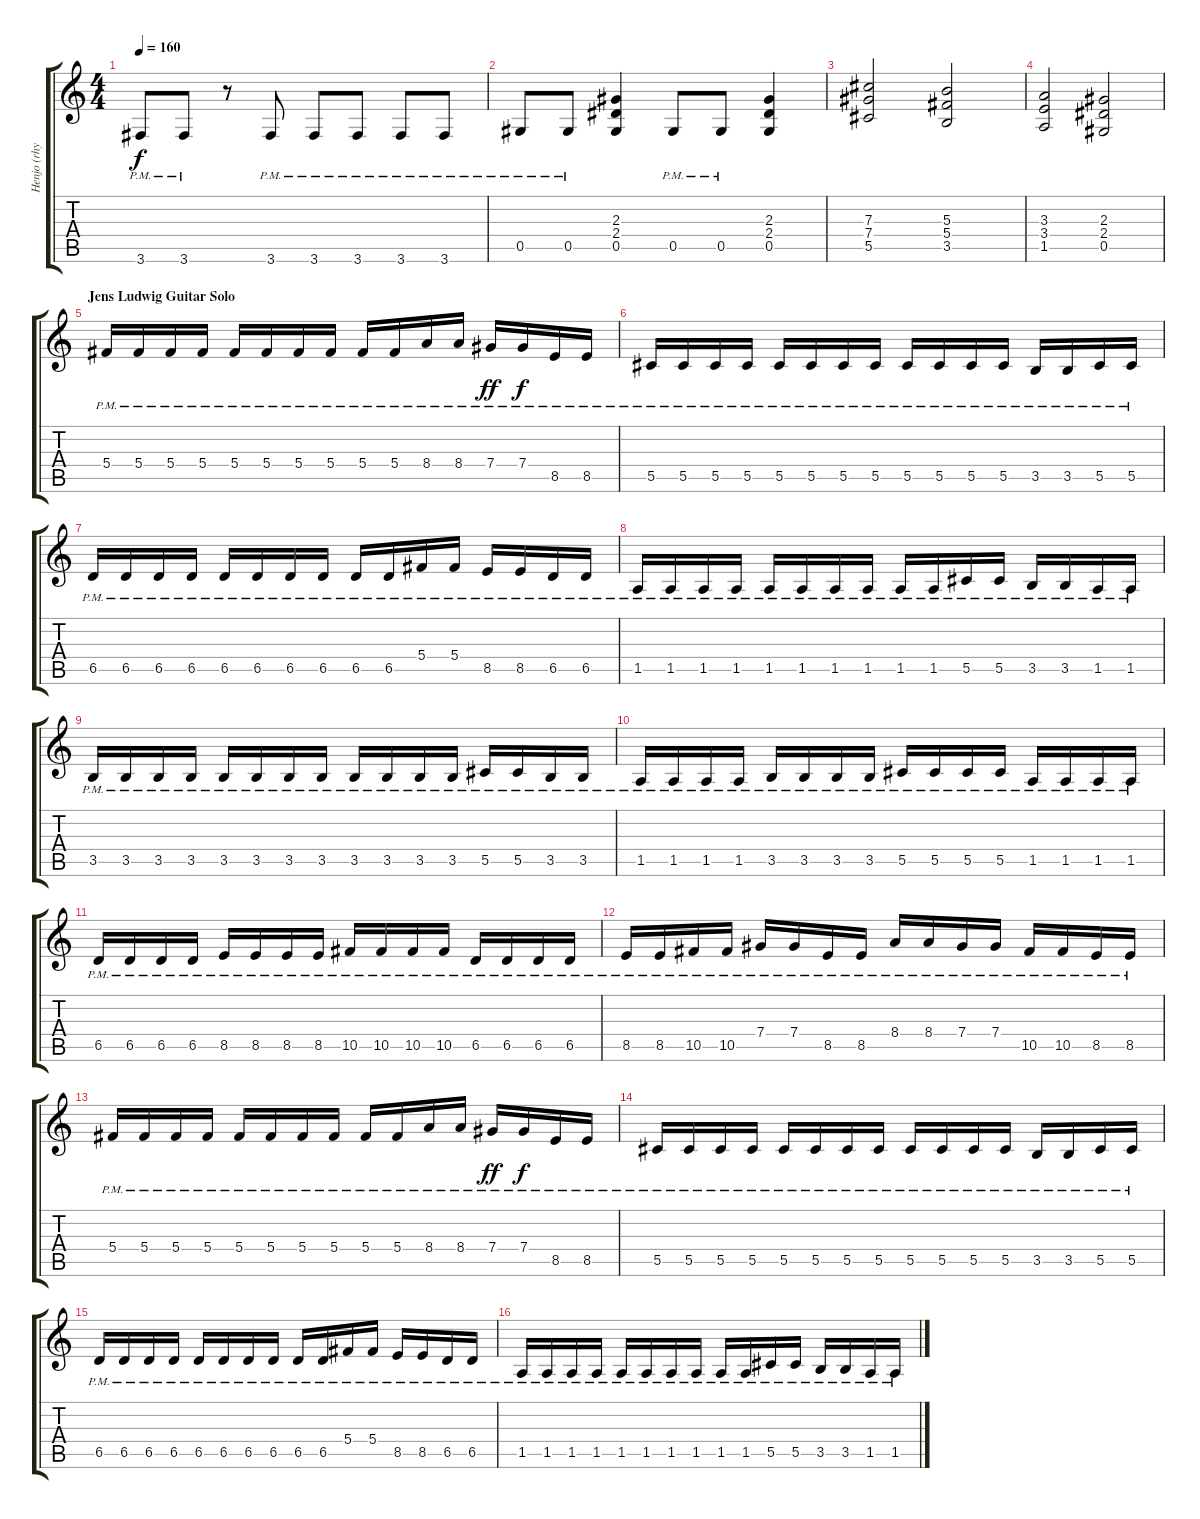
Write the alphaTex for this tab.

\track ("Henjo (rhythm)" "Henjo (rhy") {instrument distortionguitar}
\staff {score tabs}
\tuning (Eb4 Bb3 Gb3 Db3 Ab2 Eb2) {hide}
\ts (4 4)
\tempo 160
\clef g2
\ks c
3.6{pm}.8{dy f} 3.6{pm}.8 r.8 3.6{pm}.8 3.6{pm}.8 3.6{pm}.8 3.6{pm}.8 3.6{pm}.8 |
0.5{pm}.8 0.5{pm}.8 (2.3 2.4 0.5).4 0.5{pm}.8 0.5{pm}.8 (2.3 2.4 0.5).4 |
(7.3 7.4 5.5).2 (5.3 5.4 3.5).2 |
(3.3 3.4 1.5).2 (2.3 2.4 0.5).2 |
\section ("" "Jens Ludwig Guitar Solo")
5.4{pm}.16 5.4{pm}.16 5.4{pm}.16 5.4{pm}.16 5.4{pm}.16 5.4{pm}.16 5.4{pm}.16 5.4{pm}.16 5.4{pm}.16 5.4{pm}.16 8.4{pm}.16 8.4{pm}.16 7.4{pm}.16{dy ff} 7.4{pm}.16{dy f} 8.5{pm}.16 8.5{pm}.16 |
5.5{pm}.16 5.5{pm}.16 5.5{pm}.16 5.5{pm}.16 5.5{pm}.16 5.5{pm}.16 5.5{pm}.16 5.5{pm}.16 5.5{pm}.16 5.5{pm}.16 5.5{pm}.16 5.5{pm}.16 3.5{pm}.16 3.5{pm}.16 5.5{pm}.16 5.5{pm}.16 |
6.5{pm}.16 6.5{pm}.16 6.5{pm}.16 6.5{pm}.16 6.5{pm}.16 6.5{pm}.16 6.5{pm}.16 6.5{pm}.16 6.5{pm}.16 6.5{pm}.16 5.4{pm}.16 5.4{pm}.16 8.5{pm}.16 8.5{pm}.16 6.5{pm}.16 6.5{pm}.16 |
1.5{pm}.16 1.5{pm}.16 1.5{pm}.16 1.5{pm}.16 1.5{pm}.16 1.5{pm}.16 1.5{pm}.16 1.5{pm}.16 1.5{pm}.16 1.5{pm}.16 5.5{pm}.16 5.5{pm}.16 3.5{pm}.16 3.5{pm}.16 1.5{pm}.16 1.5{pm}.16 |
3.5{pm}.16 3.5{pm}.16 3.5{pm}.16 3.5{pm}.16 3.5{pm}.16 3.5{pm}.16 3.5{pm}.16 3.5{pm}.16 3.5{pm}.16 3.5{pm}.16 3.5{pm}.16 3.5{pm}.16 5.5{pm}.16 5.5{pm}.16 3.5{pm}.16 3.5{pm}.16 |
1.5{pm}.16 1.5{pm}.16 1.5{pm}.16 1.5{pm}.16 3.5{pm}.16 3.5{pm}.16 3.5{pm}.16 3.5{pm}.16 5.5{pm}.16 5.5{pm}.16 5.5{pm}.16 5.5{pm}.16 1.5{pm}.16 1.5{pm}.16 1.5{pm}.16 1.5{pm}.16 |
6.5{pm}.16 6.5{pm}.16 6.5{pm}.16 6.5{pm}.16 8.5{pm}.16 8.5{pm}.16 8.5{pm}.16 8.5{pm}.16 10.5{pm}.16 10.5{pm}.16 10.5{pm}.16 10.5{pm}.16 6.5{pm}.16 6.5{pm}.16 6.5{pm}.16 6.5{pm}.16 |
8.5{pm}.16 8.5{pm}.16 10.5{pm}.16 10.5{pm}.16 7.4{pm}.16 7.4{pm}.16 8.5{pm}.16 8.5{pm}.16 8.4{pm}.16 8.4{pm}.16 7.4{pm}.16 7.4{pm}.16 10.5{pm}.16 10.5{pm}.16 8.5{pm}.16 8.5{pm}.16 |
5.4{pm}.16 5.4{pm}.16 5.4{pm}.16 5.4{pm}.16 5.4{pm}.16 5.4{pm}.16 5.4{pm}.16 5.4{pm}.16 5.4{pm}.16 5.4{pm}.16 8.4{pm}.16 8.4{pm}.16 7.4{pm}.16{dy ff} 7.4{pm}.16{dy f} 8.5{pm}.16 8.5{pm}.16 |
5.5{pm}.16 5.5{pm}.16 5.5{pm}.16 5.5{pm}.16 5.5{pm}.16 5.5{pm}.16 5.5{pm}.16 5.5{pm}.16 5.5{pm}.16 5.5{pm}.16 5.5{pm}.16 5.5{pm}.16 3.5{pm}.16 3.5{pm}.16 5.5{pm}.16 5.5{pm}.16 |
6.5{pm}.16 6.5{pm}.16 6.5{pm}.16 6.5{pm}.16 6.5{pm}.16 6.5{pm}.16 6.5{pm}.16 6.5{pm}.16 6.5{pm}.16 6.5{pm}.16 5.4{pm}.16 5.4{pm}.16 8.5{pm}.16 8.5{pm}.16 6.5{pm}.16 6.5{pm}.16 |
1.5{pm}.16 1.5{pm}.16 1.5{pm}.16 1.5{pm}.16 1.5{pm}.16 1.5{pm}.16 1.5{pm}.16 1.5{pm}.16 1.5{pm}.16 1.5{pm}.16 5.5{pm}.16 5.5{pm}.16 3.5{pm}.16 3.5{pm}.16 1.5{pm}.16 1.5{pm}.16
